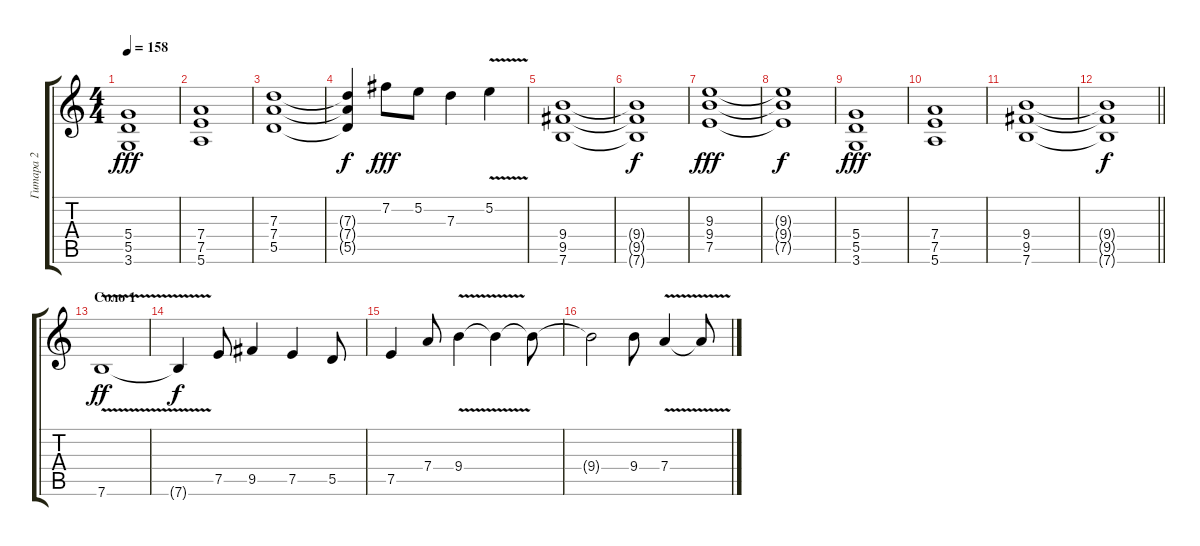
\track ("Гитара 2" "Гитара 2") {instrument distortionguitar}
\staff {score tabs}
\tuning (E4 B3 G3 D3 A2 E2) {hide}
\ts (4 4)
\tempo 158
\clef g2
\ks c
(5.4 5.5 3.6).1{dy fff} |
(7.4 7.5 5.6).1 |
(7.3 7.4 5.5).1 |
(7.3{t} 7.4{t} 5.5{t}).4{dy f} 7.2.8{dy fff} 5.2.8 7.3.4 5.2{v}.4 |
(9.4 9.5 7.6).1 |
(9.4{t} 9.5{t} 7.6{t}).1{dy f} |
(9.3 9.4 7.5).1{dy fff} |
(9.3{t} 9.4{t} 7.5{t}).1{dy f} |
(5.4 5.5 3.6).1{dy fff} |
(7.4 7.5 5.6).1 |
(9.4 9.5 7.6).1 |
\barLineRight lightlight
(9.4{t} 9.5{t} 7.6{t}).1{dy f} |
\section ("" "Соло 1")
7.6{v}.1{dy ff instrument electricguitarclean} |
7.6{t}.4{dy f} 7.5.8 9.5.4 7.5.4 5.5.8 |
7.5.4 7.4.8 9.4{v}.4 9.4{t}.4 9.4{t}.8 |
9.4{t}.2 9.4.8 7.4{v}.4 7.4{t}.8
